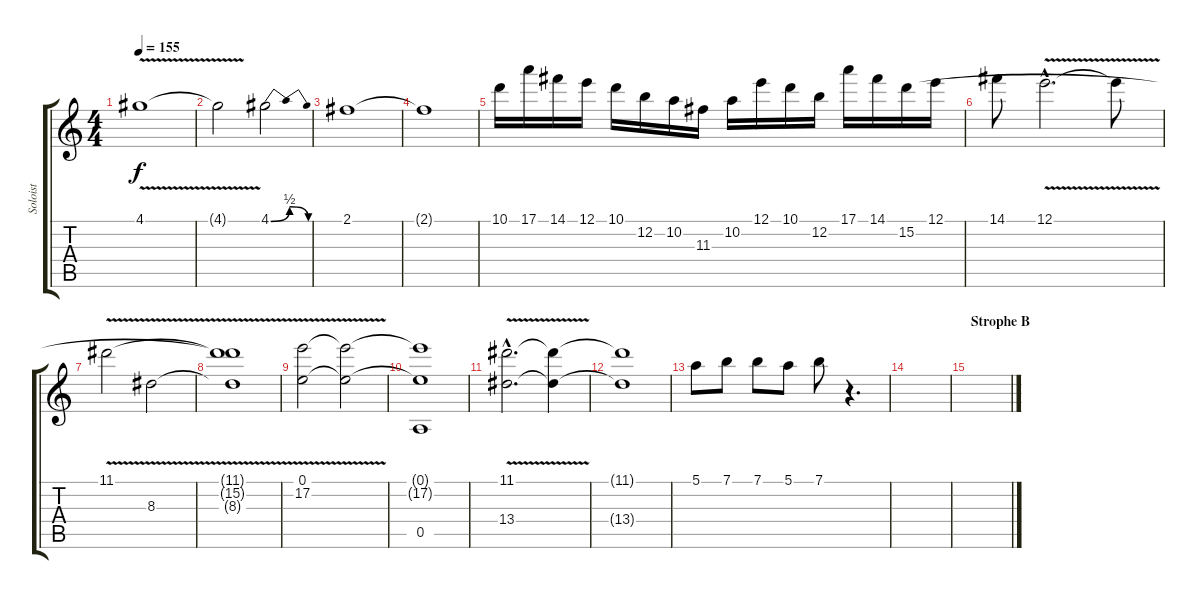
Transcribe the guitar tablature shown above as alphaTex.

\track ("Soloist" "Soloist") {instrument overdrivenguitar}
\staff {score tabs}
\tuning (E4 B3 G3 D3 A2 E2) {hide}
\ts (4 4)
\tempo 155
\clef g2
\ks c
4.1{v}.1{dy f} |
4.1{t}.2 4.1{be (bendrelease 0 0 30 2 30 2 60 0)}.2 |
2.1.1 |
2.1{t}.1 |
10.1.16 17.1.16 14.1.16 12.1.16 10.1.16 12.2.16 10.2.16 11.3.16 10.2.16 12.1.16 10.1.16 12.2.16 17.1.16 14.1.16 15.2.16 12.1.16 |
14.1.8 12.1{v hac}.2{d} 12.1{t}.8 |
11.1{v}.2{balance 8} 8.3{v}.2 |
(11.1{t} 15.2{t} 8.3{t}).1 |
(0.1{v} 17.2{v}).2 (0.1{t} 17.2{t}).2 |
(0.1{t} 17.2{t} 0.5).1 |
(11.1{v hac} 13.4{v hac}).2{d volume 12} (11.1{t} 13.4{t}).4 |
(11.1{t} 13.4{t}).1 |
5.1.8{volume 16} 7.1.8 7.1.8 5.1.8 7.1.8 r.4{d} |
|
\section ("" "Strophe B")
